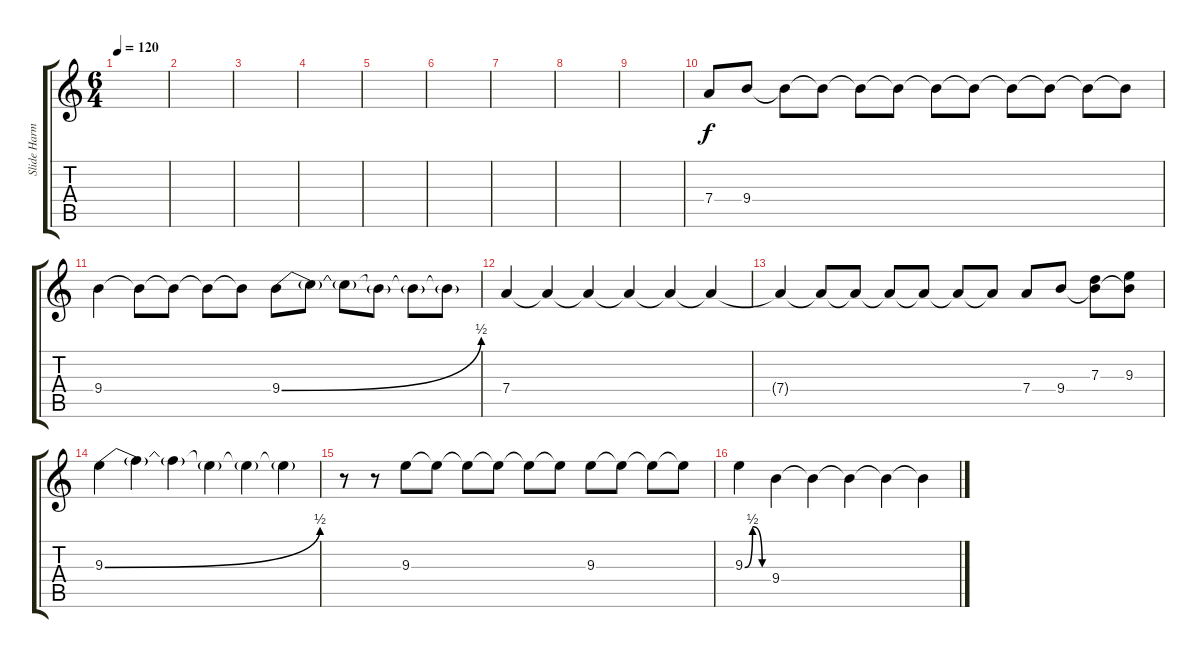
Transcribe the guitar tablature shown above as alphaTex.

\track ("Slide Harmony" "Slide Harm") {instrument electricguitarclean}
\staff {score tabs}
\tuning (E4 B3 G3 D3 A2 E2) {hide}
\ts (6 4)
\tempo 120
\clef g2
\ks c
|
|
|
|
|
|
|
|
|
7.4.8 9.4.8 9.4{t}.8 9.4{t}.8 9.4{t}.8 9.4{t}.8 9.4{t}.8 9.4{t}.8 9.4{t}.8 9.4{t}.8 9.4{t}.8 9.4{t}.8 |
9.4.4 9.4{t}.8 9.4{t}.8 9.4{t}.8 9.4{t}.8 9.4{be (bend 0 0 60 2)}.8 9.4{t}.8 9.4{t}.8 9.4{t}.8 9.4{t}.8 9.4{t}.8 |
7.4.4 7.4{t}.4 7.4{t}.4 7.4{t}.4 7.4{t}.4 7.4{t}.4 |
7.4{t}.4 7.4{t}.8 7.4{t}.8 7.4{t}.8 7.4{t}.8 7.4{t}.8 7.4{t}.8 7.4.8 9.4.8 (7.3 9.4{t}).8 (9.3 9.4{t}).8 |
9.3{be (bend 0 0 60 2)}.4 9.3{t}.4 9.3{t}.4 9.3{t}.4 9.3{t}.4 9.3{t}.4 |
r.8 r.8 9.3.8 9.3{t}.8 9.3{t}.8 9.3{t}.8 9.3{t}.8 9.3{t}.8 9.3.8 9.3{t}.8 9.3{t}.8 9.3{t}.8 |
9.3{be (custom 0 0 20 2 45 0 60 0)}.4 9.4.4 9.4{t}.4 9.4{t}.4 9.4{t}.4 9.4{t}.4
